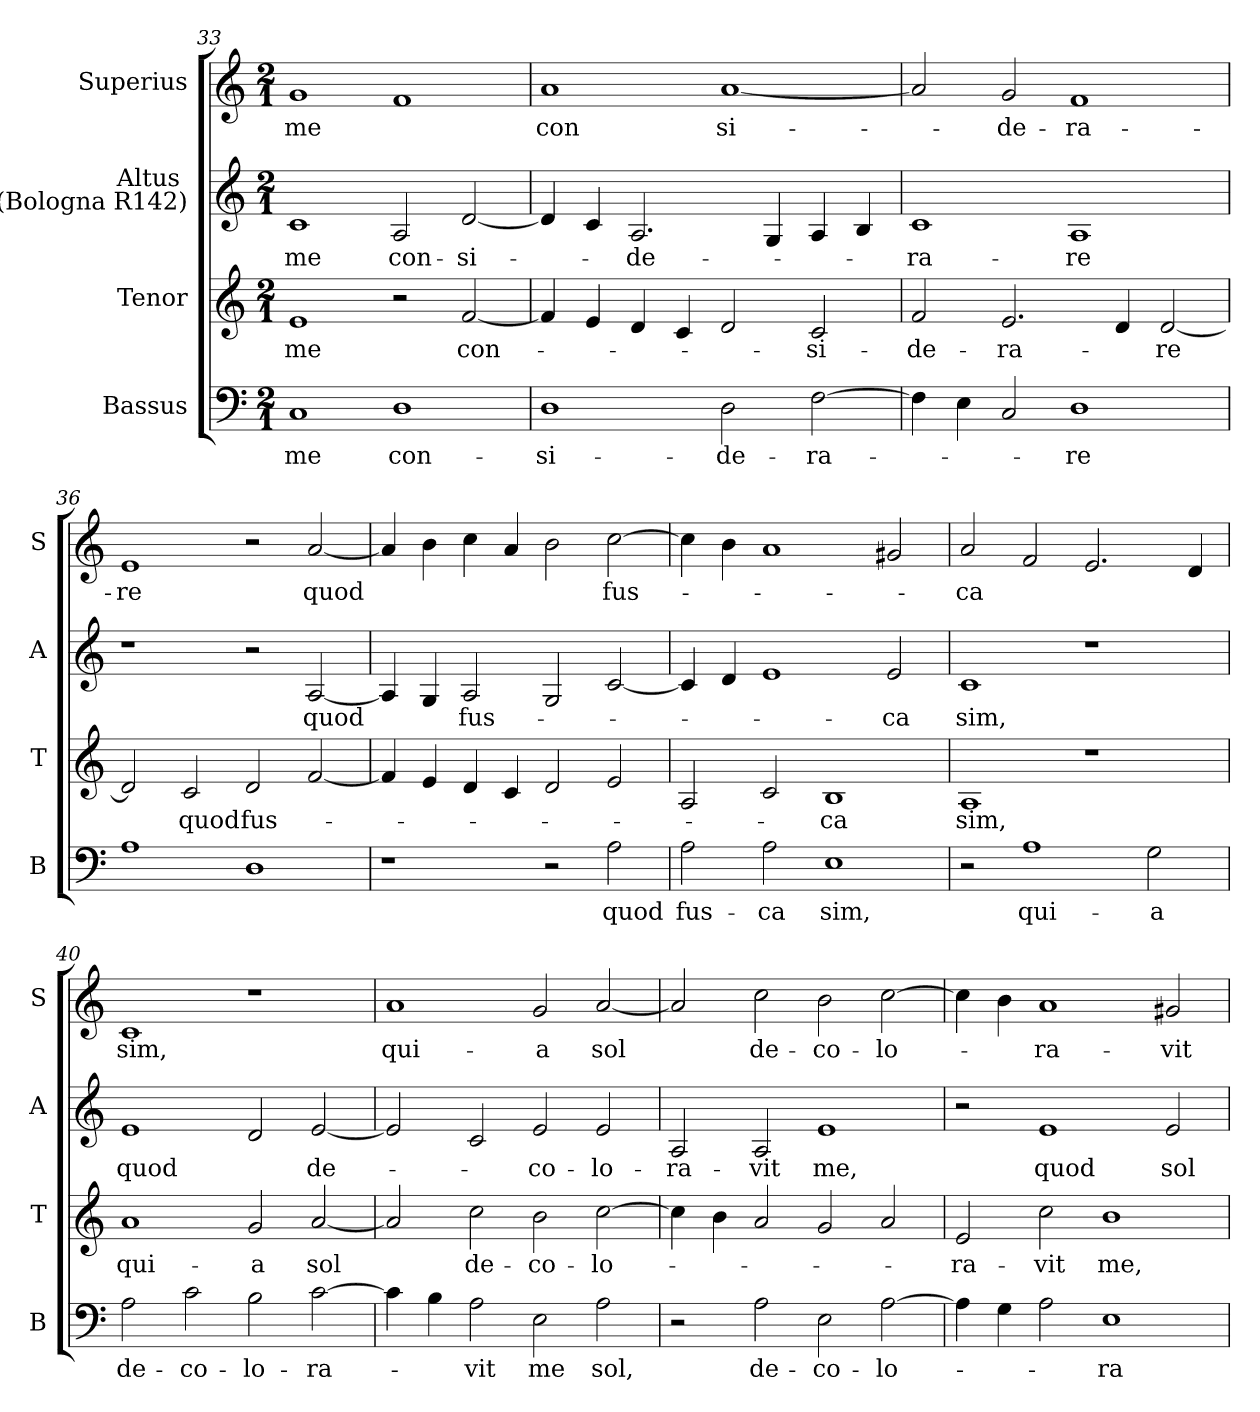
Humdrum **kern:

**kern	**text	**kern	**text	**kern	**text	**kern	**text
*part4	*part4	*part3	*part3	*part2	*part2	*part1	*part1
*staff4	*staff4	*staff3	*staff3	*staff2	*staff2	*staff1	*staff1
*I"Bassus	*	*I"Tenor	*	*I"Altus \n(Bologna R142)	*	*I"Superius	*
*I'B	*	*I'T	*	*I'A	*	*I'S	*
*clefF4	*	*clefG2	*	*clefG2	*	*clefG2	*
*k[]	*	*k[]	*	*k[]	*	*k[]	*
*C:	*	*C:	*	*C:	*	*C:	*
*M2/1	*	*M2/1	*	*M2/1	*	*M2/1	*
=33	=33	=33	=33	=33	=33	=33	=33
1C	me	1e	me	1c	me	1g	me
1D	con-	2r	.	2A	con-	1f	.
.	.	[2f	con-	[2d	-si-	.	.
=34	=34	=34	=34	=34	=34	=34	=34
1D	-si-	4f]	.	4d]	.	1a	con
.	.	4e	.	4c	.	.	.
.	.	4d	.	2.A	-de-	.	.
.	.	4c	.	.	.	.	.
2D	-de-	2d	.	.	.	[1a	si-
.	.	.	.	4G	.	.	.
[2F	-ra-	2c	-si-	4A	.	.	.
.	.	.	.	4B	.	.	.
=35	=35	=35	=35	=35	=35	=35	=35
4F]	.	2f	-de-	1c	-ra-	2a]	.
4E	.	.	.	.	.	.	.
2C	.	2.e	-ra-	.	.	2g	-de-
1D	-re	.	.	1A	-re	1f	-ra-
.	.	4d	.	.	.	.	.
.	.	[2d	-re	.	.	.	.
=36	=36	=36	=36	=36	=36	=36	=36
1A	.	2d]	.	1r	.	1e	-re
.	.	2c	quod	.	.	.	.
1D	.	2d	fus-	2r	.	2r	.
.	.	[2f	.	[2A	quod	[2a	quod
=37	=37	=37	=37	=37	=37	=37	=37
1r	.	4f]	.	4A]	.	4a]	.
.	.	4e	.	4G	.	4b	.
.	.	4d	.	2A	fus-	4cc	.
.	.	4c	.	.	.	4a	.
2r	.	2d	.	2G	.	2b	.
2A	quod	2e	.	[2c	.	[2cc	fus-
=38	=38	=38	=38	=38	=38	=38	=38
2A	fus-	2A	.	4c]	.	4cc]	.
.	.	.	.	4d	.	4b	.
2A	-ca	2c	.	1e	.	1a	.
1E	sim,	1B	-ca	.	.	.	.
.	.	.	.	2e	-ca	2g#X	.
=39	=39	=39	=39	=39	=39	=39	=39
2r	.	1A	sim,	1c	sim,	2a	-ca
1A	qui-	.	.	.	.	2f	.
.	.	1r	.	1r	.	2.e	.
2G	-a	.	.	.	.	.	.
.	.	.	.	.	.	4d	.
=40	=40	=40	=40	=40	=40	=40	=40
2A	de-	1a	qui-	1e	quod	1c	sim,
2c	-co-	.	.	.	.	.	.
2B	-lo-	2g	-a	2d	.	1r	.
[2c	-ra-	[2a	sol	[2e	de-	.	.
=41	=41	=41	=41	=41	=41	=41	=41
4c]	.	2a]	.	2e]	.	1a	qui-
4B	.	.	.	.	.	.	.
2A	-vit	2cc	de-	2c	.	.	.
2E	me	2b	-co-	2e	-co-	2g	-a
2A	sol,	[2cc	-lo-	2e	-lo-	[2a	sol
=42	=42	=42	=42	=42	=42	=42	=42
2r	.	4cc]	.	2A	-ra-	2a]	.
.	.	4b	.	.	.	.	.
2A	de-	2a	.	2A	-vit	2cc	de-
2E	-co-	2g	.	1e	me,	2b	-co-
[2A	-lo-	2a	.	.	.	[2cc	-lo-
=43	=43	=43	=43	=43	=43	=43	=43
4A]	.	2e	-ra-	2r	.	4cc]	.
4G	.	.	.	.	.	4b	.
2A	.	2cc	-vit	1e	quod	1a	-ra-
1E	-ra-	1b	me,	.	.	.	.
.	.	.	.	2e	sol	2g#X	-vit
=	=	=	=	=	=	=	=
*-	*-	*-	*-	*-	*-	*-	*-
